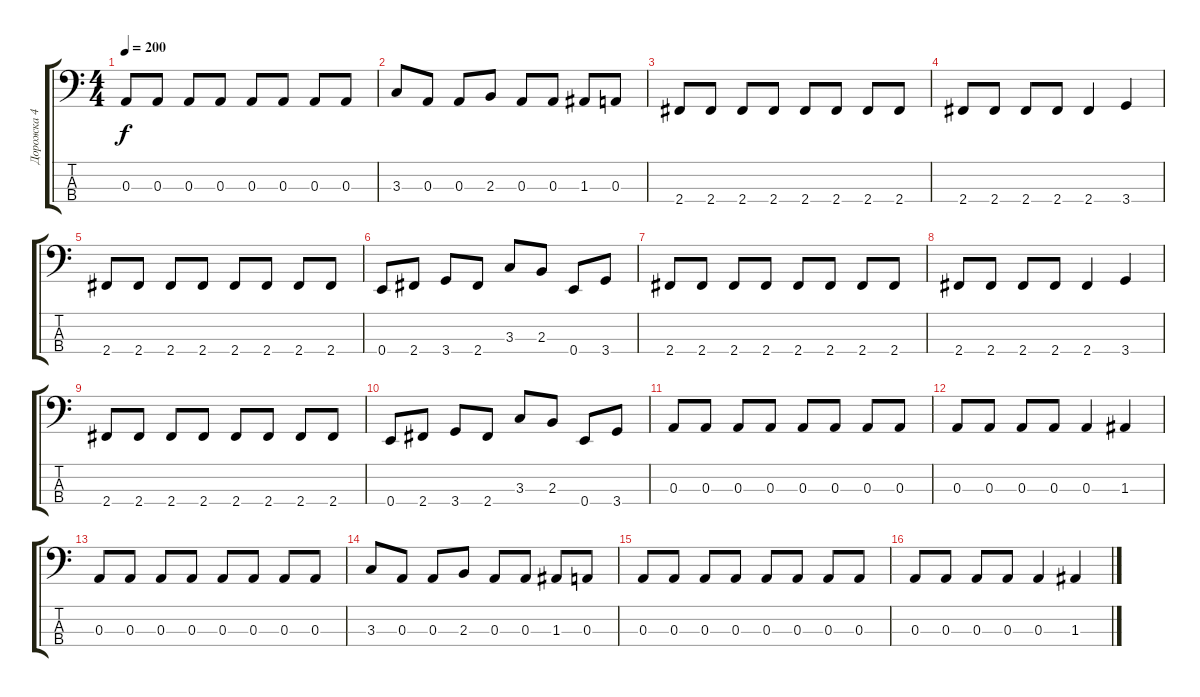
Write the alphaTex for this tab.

\track ("Дорожка 4" "Дорожка 4") {instrument electricbasspick}
\staff {score tabs}
\tuning (G2 D2 A1 E1) {hide}
\ts (4 4)
\tempo 200
\clef f4
\ks c
0.3.8{dy f} 0.3.8 0.3.8 0.3.8 0.3.8 0.3.8 0.3.8 0.3.8 |
3.3.8 0.3.8 0.3.8 2.3.8 0.3.8 0.3.8 1.3.8 0.3.8 |
2.4.8 2.4.8 2.4.8 2.4.8 2.4.8 2.4.8 2.4.8 2.4.8 |
2.4.8 2.4.8 2.4.8 2.4.8 2.4.4 3.4.4 |
2.4.8 2.4.8 2.4.8 2.4.8 2.4.8 2.4.8 2.4.8 2.4.8 |
0.4.8 2.4.8 3.4.8 2.4.8 3.3.8 2.3.8 0.4.8 3.4.8 |
2.4.8 2.4.8 2.4.8 2.4.8 2.4.8 2.4.8 2.4.8 2.4.8 |
2.4.8 2.4.8 2.4.8 2.4.8 2.4.4 3.4.4 |
2.4.8 2.4.8 2.4.8 2.4.8 2.4.8 2.4.8 2.4.8 2.4.8 |
0.4.8 2.4.8 3.4.8 2.4.8 3.3.8 2.3.8 0.4.8 3.4.8 |
0.3.8 0.3.8 0.3.8 0.3.8 0.3.8 0.3.8 0.3.8 0.3.8 |
0.3.8 0.3.8 0.3.8 0.3.8 0.3.4 1.3.4 |
0.3.8 0.3.8 0.3.8 0.3.8 0.3.8 0.3.8 0.3.8 0.3.8 |
3.3.8 0.3.8 0.3.8 2.3.8 0.3.8 0.3.8 1.3.8 0.3.8 |
0.3.8 0.3.8 0.3.8 0.3.8 0.3.8 0.3.8 0.3.8 0.3.8 |
0.3.8 0.3.8 0.3.8 0.3.8 0.3.4 1.3.4
